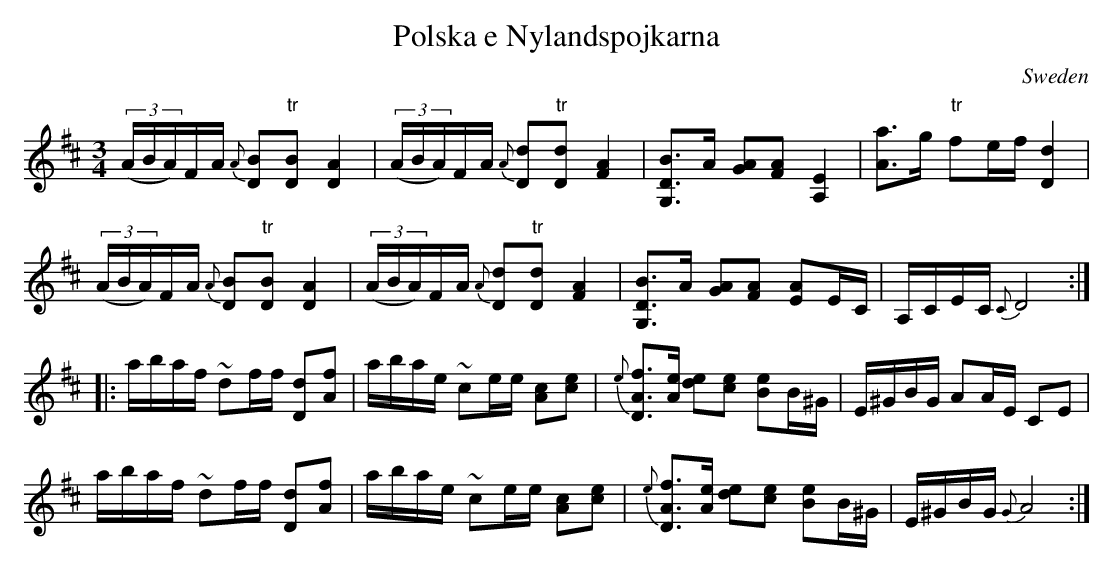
X:1
T:Polska e Nylandspojkarna
O:Sweden
M:3/4
L:1/16
K:D
((3ABA)FA {A}[B2D2]"tr"[B2D2] [A4D4]|\
((3ABA)FA {A}[d2D2]"tr"[d2D2] [A4F4]|\
[B3D3G,3]A [G2A2][F2A2] [E4A,4]|\
[a3A3]g "tr"f2ef [d4D4]|
((3ABA)FA {A}[B2D2]"tr"[B2D2] [A4D4]|\
((3ABA)FA {A}[d2D2]"tr"[d2D2] [A4F4]|\
[B3D3G,3]A [G2A2][F2A2] [A2E2]EC|A,CEC {C}D8:|
|:\
abaf ~d2ff [d2D2][f2A2]|\
abae ~c2ee [c2A2][e2c2]|\
{e}[f3A3D3][eA] [d2e2][c2e2] [B2e2]B^G|\
E^GBG A2AE C2E2|
abaf ~d2ff [d2D2][f2A2]|\
abae ~c2ee [c2A2][e2c2]|\
{e}[f3A3D3][eA] [d2e2][c2e2] [B2e2]B^G|\
E^GBG {G}A8:|
